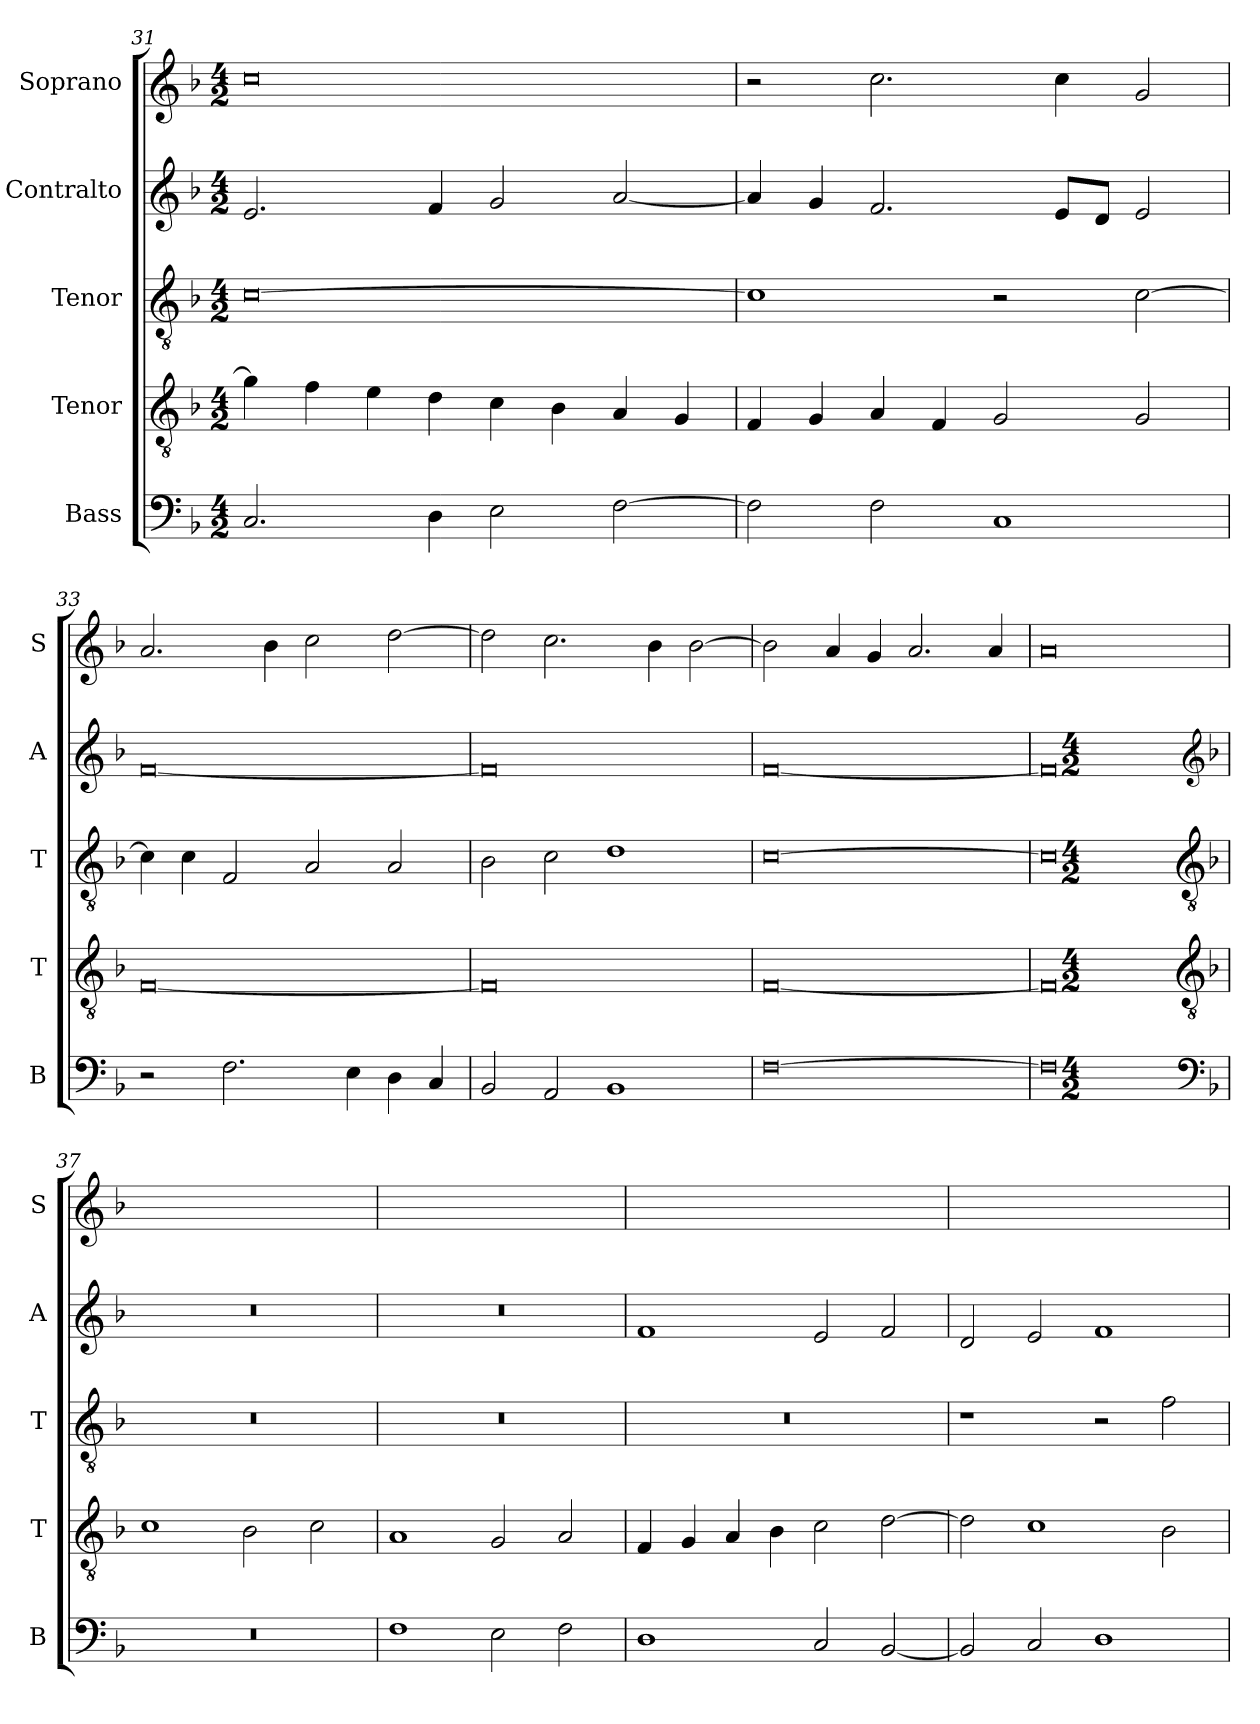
**kern	**kern	**kern	**kern	**kern
*part5	*part4	*part3	*part2	*part1
*staff5	*staff4	*staff3	*staff2	*staff1
*I"Bass	*I"Tenor	*I"Tenor	*I"Contralto	*I"Soprano
*I'B	*I'T	*I'T	*I'A	*I'S
*clefF4	*clefGv2	*clefGv2	*clefG2	*clefG2
*k[b-]	*k[b-]	*k[b-]	*k[b-]	*k[b-]
*F:ion	*F:ion	*F:ion	*F:ion	*F:ion
*M4/2	*M4/2	*M4/2	*M4/2	*M4/2
=31	=31	=31	=31	=31
2.C	4g]	[0c	2.e	0cc
.	4f	.	.	.
.	4e	.	.	.
4D	4d	.	4f	.
2E	4c	.	2g	.
.	4B-	.	.	.
[2F	4A	.	[2a	.
.	4G	.	.	.
=32	=32	=32	=32	=32
2F]	4F	1c]	4a]	2r
.	4G	.	4g	.
2F	4A	.	2.f	2.cc
.	4F	.	.	.
1C	2G	2r	.	.
.	.	.	8e/L	4cc
.	.	.	8d/J	.
.	2G	[2c	2e	2g
=33	=33	=33	=33	=33
2r	[0F	4c]	[0f	2.a
.	.	4c	.	.
2.F	.	2F	.	.
.	.	.	.	4b-
.	.	2A	.	2cc
4E	.	.	.	.
4D	.	2A	.	[2dd
4C	.	.	.	.
=34	=34	=34	=34	=34
2BB-	0F]	2B-	0f]	2dd]
2AA	.	2c	.	2.cc
1BB-	.	1d	.	.
.	.	.	.	4b-
.	.	.	.	[2b-
=35	=35	=35	=35	=35
[0F	[0F	[0c	[0f	2b-]
.	.	.	.	4a
.	.	.	.	4g
.	.	.	.	2.a
.	.	.	.	4a
=36	=36	=36	=36	=36
0F]	0F]	0c]	0f]	0a
*clefF4	*clefGv2	*clefGv2	*clefG2	*
*k[b-]	*k[b-]	*k[b-]	*k[b-]	*
*F:ion	*F:ion	*F:ion	*F:ion	*
*M4/2	*M4/2	*M4/2	*M4/2	*
=37	=37	=37	=37	=37
0r	1c	0r	0r	0ryy
.	2B-	.	.	.
.	2c	.	.	.
=38	=38	=38	=38	=38
1F	1A	0r	0r	0ryy
2E	2G	.	.	.
2F	2A	.	.	.
=39	=39	=39	=39	=39
1D	4F	0r	1f	0ryy
.	4G	.	.	.
.	4A	.	.	.
.	4B-	.	.	.
2C	2c	.	2e	.
[2BB-	[2d	.	2f	.
=40	=40	=40	=40	=40
2BB-]	2d]	1r	2d	0ryy
2C	1c	.	2e	.
1D	.	2r	1f	.
.	2B-	2f	.	.
=	=	=	=	=
*-	*-	*-	*-	*-
